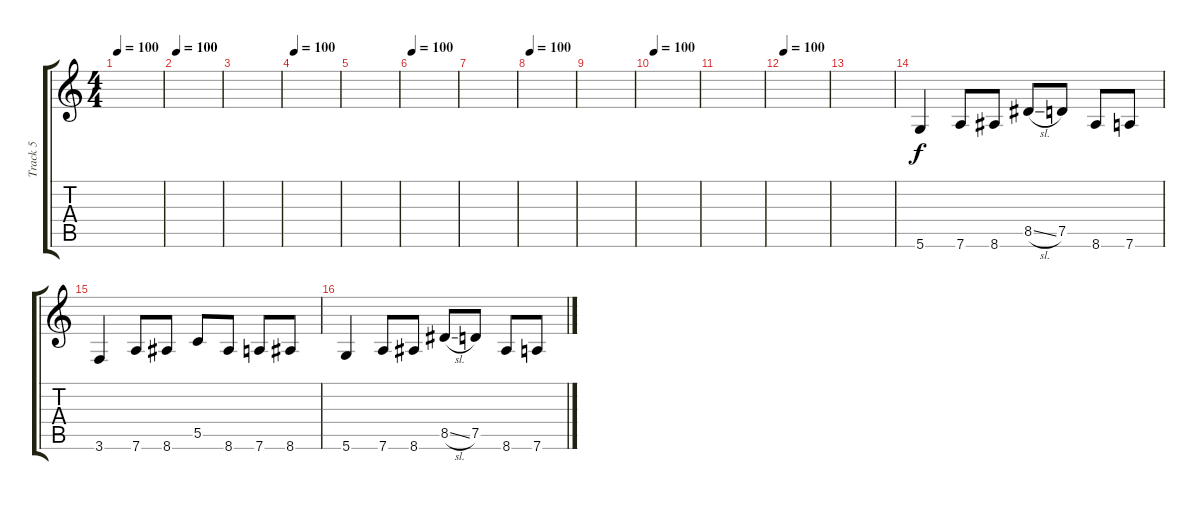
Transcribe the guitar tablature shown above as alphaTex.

\track ("Track 5" "Track 5") {instrument distortionguitar}
\staff {score tabs}
\tuning (D4 A3 F3 C3 G2 D2) {hide}
\ts (4 4)
\tempo 100
\tempo 85
\tempo 100
\clef g2
\ks c
|
\tempo 100
|
|
\tempo 100
|
|
\tempo 100
|
|
\tempo 100
|
|
\tempo 100
|
|
\tempo 100
|
|
5.6.4 7.6.8 8.6.8 8.5{sl}.8 7.5.8 8.6.8 7.6.8 |
3.6.4 7.6.8 8.6.8 5.5.8 8.6.8 7.6.8 8.6.8 |
5.6.4 7.6.8 8.6.8 8.5{sl}.8 7.5.8 8.6.8 7.6.8
